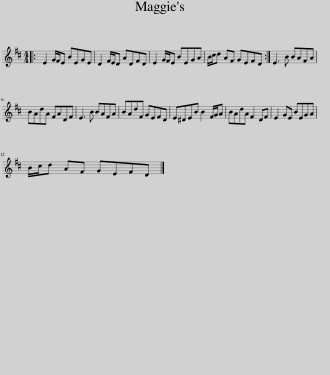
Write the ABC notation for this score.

X:1
L:1/8
M:4/4
I:linebreak $
K:D
V:1 treble
V:1
|: E2 G/F/E BEGE | D2 F/E/D ADFD | E2 G/F/E BEGA | B/c/d AF GEFD :| E3 B BAFA |$ %5
 BAdA FADF | E3 B BAFA | BAdF GEFD | E^DEB B2 F/G/A | BAdA F2 DF | %10
 E2 GE BEGA |$ B/c/d AF GEFD |] %12
